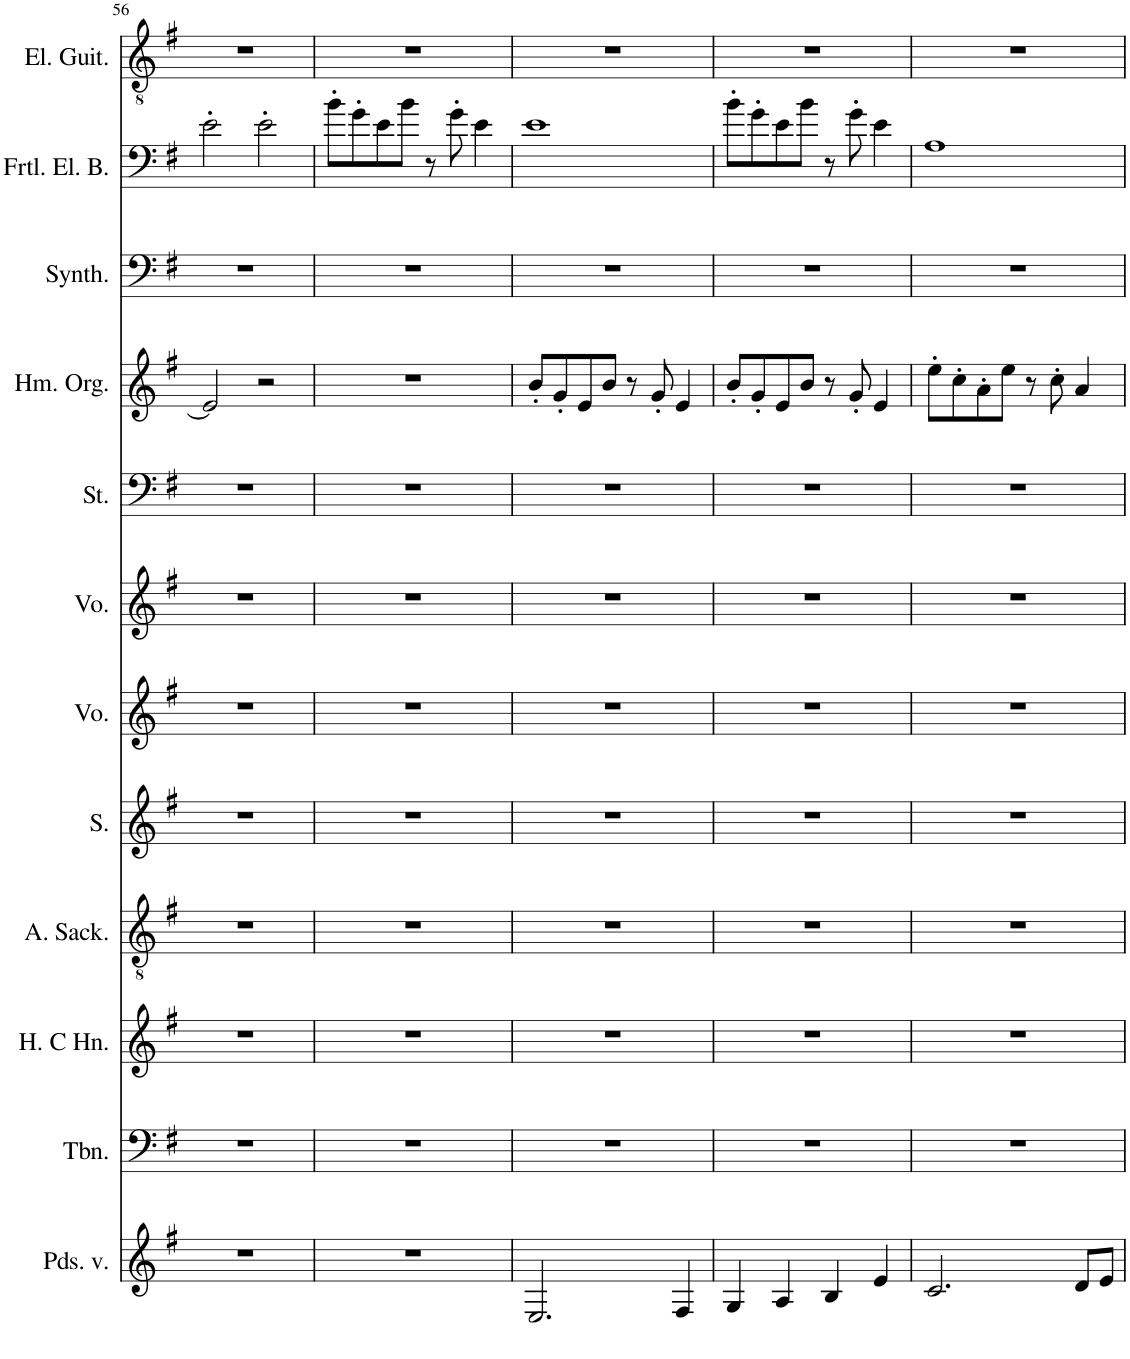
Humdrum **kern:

**kern	**kern	**kern	**kern	**kern	**kern	**kern	**kern	**kern	**kern	**kern	**kern
*part12	*part11	*part10	*part9	*part8	*part7	*part6	*part5	*part4	*part3	*part2	*part1
*staff12	*staff11	*staff10	*staff9	*staff8	*staff7	*staff6	*staff5	*staff4	*staff3	*staff2	*staff1
*I"Pardessus de viole, Violin	*I"Trombone, Brass	*I"High C Horn, Brass	*I"Alto Sackbut, Brass	*I"Soprano, Choirs	*I"Voice, Choirs	*I"Voice, Choirs	*I"Strings, Strings	*I"Hammond Organ, Organ	*I"String Synthesizer, Bass 2	*I"Fretless Electric Bass, Bass	*I"Electric Guitar, Guitar2
*I'Pds. v.	*I'Tbn.	*I'H. C Hn.	*I'A. Sack.	*I'S.	*I'Vo.	*I'Vo.	*I'St.	*I'Hm. Org.	*I'Synth.	*I'Frtl. El. B.	*I'El. Guit.
!!LO:PB:g=z
*clefG2	*clefF4	*clefG2	*clefGv2	*clefG2	*clefG2	*clefG2	*clefF4	*clefG2	*clefF4	*clefF4	*clefGv2
*	*	*Trd7c12	*	*	*	*	*	*	*	*Trd7c12	*
*k[f#]	*k[f#]	*k[f#]	*k[f#]	*k[f#]	*k[f#]	*k[f#]	*k[f#]	*k[f#]	*k[f#]	*k[f#]	*k[f#]
*M4/4	*M4/4	*M4/4	*M4/4	*M4/4	*M4/4	*M4/4	*M4/4	*M4/4	*M4/4	*M4/4	*M4/4
=56	=56	=56	=56	=56	=56	=56	=56	=56	=56	=56	=56
1r	1r	1r	1r	1r	1r	1r	1r	2e/]	1r	2e'\	1r
.	.	.	.	.	.	.	.	2r	.	2e'\	.
=57	=57	=57	=57	=57	=57	=57	=57	=57	=57	=57	=57
1r	1r	1r	1r	1r	1r	1r	1r	1r	1r	8b'\L	1r
.	.	.	.	.	.	.	.	.	.	8g'\	.
.	.	.	.	.	.	.	.	.	.	8e\	.
.	.	.	.	.	.	.	.	.	.	8b\J	.
.	.	.	.	.	.	.	.	.	.	8r	.
.	.	.	.	.	.	.	.	.	.	8g'\	.
.	.	.	.	.	.	.	.	.	.	4e\	.
=58	=58	=58	=58	=58	=58	=58	=58	=58	=58	=58	=58
2.E/	1r	1r	1r	1r	1r	1r	1r	8b'/L	1r	1e	1r
.	.	.	.	.	.	.	.	8g'/	.	.	.
.	.	.	.	.	.	.	.	8e/	.	.	.
.	.	.	.	.	.	.	.	8b/J	.	.	.
.	.	.	.	.	.	.	.	8r	.	.	.
.	.	.	.	.	.	.	.	8g'/	.	.	.
4F#/	.	.	.	.	.	.	.	4e/	.	.	.
=59	=59	=59	=59	=59	=59	=59	=59	=59	=59	=59	=59
4G/	1r	1r	1r	1r	1r	1r	1r	8b'/L	1r	8b'\L	1r
.	.	.	.	.	.	.	.	8g'/	.	8g'\	.
4A/	.	.	.	.	.	.	.	8e/	.	8e\	.
.	.	.	.	.	.	.	.	8b/J	.	8b\J	.
4B/	.	.	.	.	.	.	.	8r	.	8r	.
.	.	.	.	.	.	.	.	8g'/	.	8g'\	.
4e/	.	.	.	.	.	.	.	4e/	.	4e\	.
=60	=60	=60	=60	=60	=60	=60	=60	=60	=60	=60	=60
2.c/	1r	1r	1r	1r	1r	1r	1r	8ee'\L	1r	1A	1r
.	.	.	.	.	.	.	.	8cc'\	.	.	.
.	.	.	.	.	.	.	.	8a'\	.	.	.
.	.	.	.	.	.	.	.	8ee\J	.	.	.
.	.	.	.	.	.	.	.	8r	.	.	.
.	.	.	.	.	.	.	.	8cc'\	.	.	.
8d/L	.	.	.	.	.	.	.	4a/	.	.	.
8e/J	.	.	.	.	.	.	.	.	.	.	.
=	=	=	=	=	=	=	=	=	=	=	=
*-	*-	*-	*-	*-	*-	*-	*-	*-	*-	*-	*-
